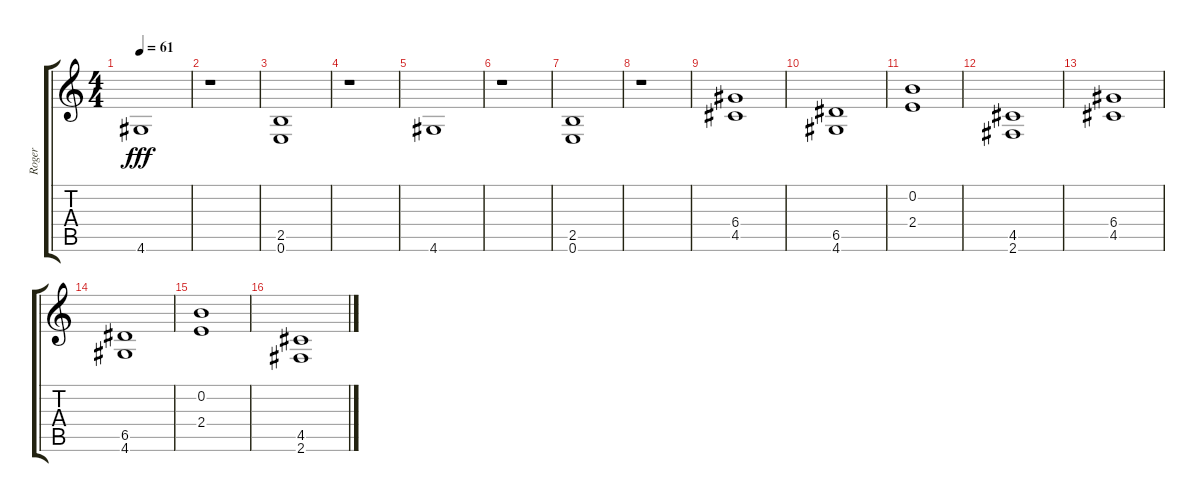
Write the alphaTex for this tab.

\track ("Roger" "Roger") {instrument slapbass2}
\staff {score tabs}
\tuning (E4 B3 G3 D3 A2 E2) {hide}
\ts (4 4)
\tempo 61
\clef g2
\ks c
4.6.1{dy fff volume 11 instrument distortionguitar} |
r.1 |
(2.5 0.6).1 |
r.1 |
4.6.1 |
r.1 |
(2.5 0.6).1 |
r.1 |
(6.4 4.5).1 |
(6.5 4.6).1 |
(0.2 2.4).1 |
(4.5 2.6).1 |
(6.4 4.5).1 |
(6.5 4.6).1 |
(0.2 2.4).1 |
(4.5 2.6).1
